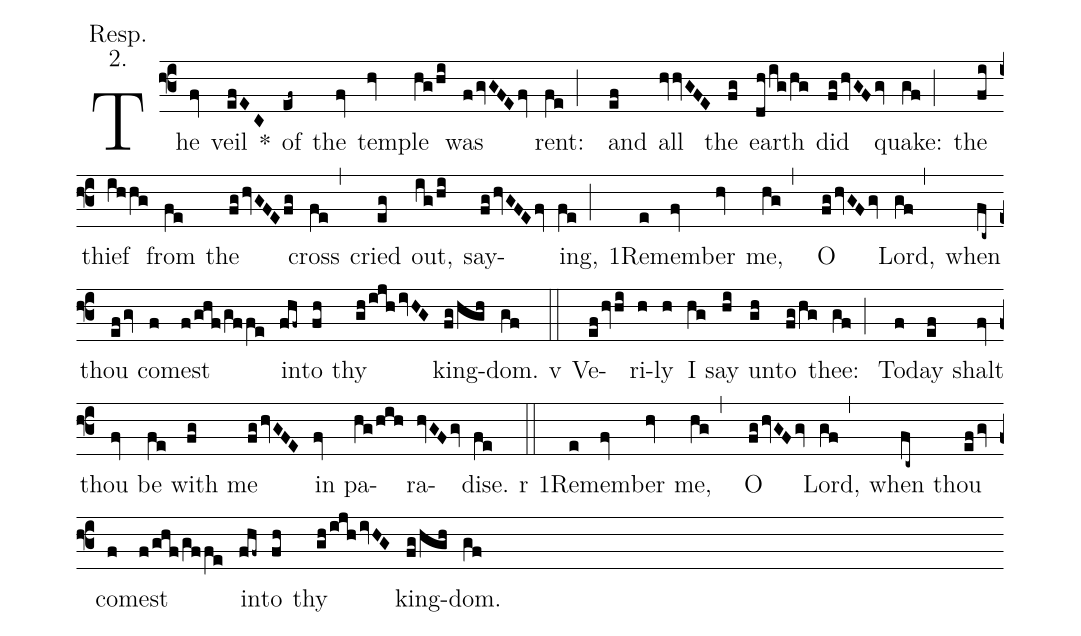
annotation: Resp.;
annotation: 2.;
%%
(f3) The(fv) veil(efEC) <sp>*</sp>() of(ef~) the(fv) tem(hv)ple(hg/hi) was(fgvGFEfv) rent:(fe;) and(ef) all(hvvGFE) the(fg) earth(dh/ig/hg) did(fghvGFgv) quake:(gf;) the(fi) thief(ihhg) from(fe) the(fghvGFEfg) cross(fe,) cried(eg) out,(ig/hi) say(fghvGFEfv)ing,(fe;) <sp>1</sp>Re(e)mem(fv)ber(hv) me,(hg,) O(fghvGFgv) Lord,(gf,) when(fc~) thou(efgv) com(f)est(f/ghf/gffe) in(fhf~)to(fh) thy(gh/ijhivHG) king(fg/hgh)dom.(gf)

<sp>v</sp>(::) Ve(efhvhi)ri(h)ly(h) I(hg) say(hi) un(gh)to(fg/hg) thee:(gf;) To(f)day(ef) shalt(fv) thou(fv) be(fe) with(fg) me(fghvGFE) in(fv) pa(hg/hih)ra(hvGFgv)dise.(fe)

<sp>r</sp>(::) <sp>1</sp>Re(e)mem(fv)ber(hv) me,(hg,) O(fghvGFgv) Lord,(gf,) when(fc~) thou(efgv) com(f)est(f/ghf/gffe) in(fhf~)to(fh) thy(gh/ijhivHG) king(fg/hgh)dom.(gf)
